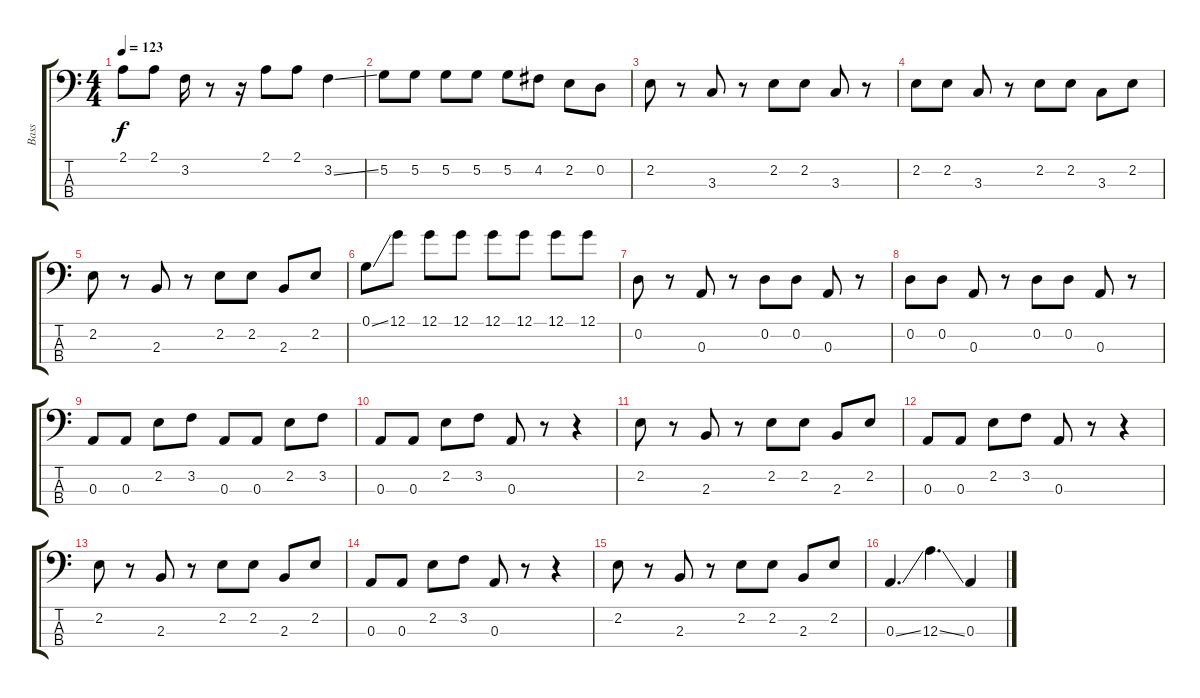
\track ("Bass" "Bass") {instrument electricbassfinger}
\staff {score tabs}
\tuning (G2 D2 A1 E1) {hide}
\ts (4 4)
\tempo 123
\clef f4
\ks c
2.1.8{dy f} 2.1.8 3.2.16 r.8 r.16 2.1.8 2.1.8 3.2{ss}.4 |
5.2.8 5.2.8 5.2.8 5.2.8 5.2.8 4.2.8 2.2.8 0.2.8 |
2.2.8 r.8 3.3.8 r.8 2.2.8 2.2.8 3.3.8 r.8 |
2.2.8 2.2.8 3.3.8 r.8 2.2.8 2.2.8 3.3.8 2.2.8 |
2.2.8 r.8 2.3.8 r.8 2.2.8 2.2.8 2.3.8 2.2.8 |
0.1{ss}.8 12.1.8 12.1.8 12.1.8 12.1.8 12.1.8 12.1.8 12.1.8 |
0.2.8 r.8 0.3.8 r.8 0.2.8 0.2.8 0.3.8 r.8 |
0.2.8 0.2.8 0.3.8 r.8 0.2.8 0.2.8 0.3.8 r.8 |
0.3.8 0.3.8 2.2.8 3.2.8 0.3.8 0.3.8 2.2.8 3.2.8 |
0.3.8 0.3.8 2.2.8 3.2.8 0.3.8 r.8 r.4 |
2.2.8 r.8 2.3.8 r.8 2.2.8 2.2.8 2.3.8 2.2.8 |
0.3.8 0.3.8 2.2.8 3.2.8 0.3.8 r.8 r.4 |
2.2.8 r.8 2.3.8 r.8 2.2.8 2.2.8 2.3.8 2.2.8 |
0.3.8 0.3.8 2.2.8 3.2.8 0.3.8 r.8 r.4 |
2.2.8 r.8 2.3.8 r.8 2.2.8 2.2.8 2.3.8 2.2.8 |
0.3{ss}.4{d} 12.3{ss}.4{d} 0.3.4
